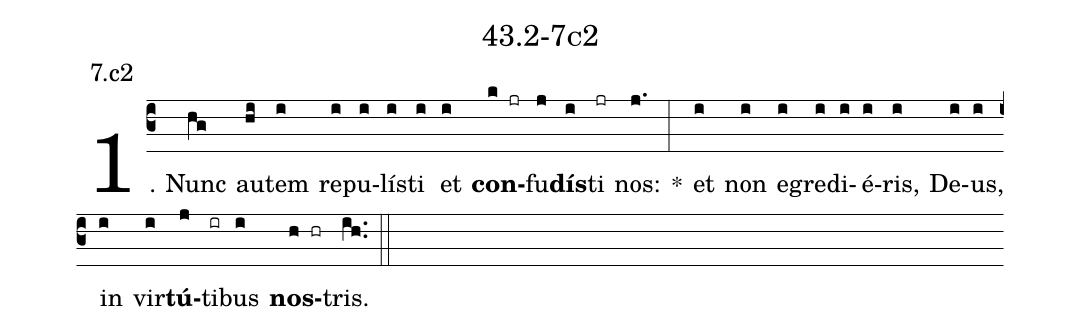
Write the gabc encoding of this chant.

name: 43.2-7c2;
annotation: 7.c2;
%%
(c3)1. Nunc(hg) au(hi)tem(i) re(i)pu(i)lís(i)ti(i) et(i) <b>con</b>(k jr)fu(j)<b>dís</b>(i)ti(jr) nos:(j.) *(:) et(i) non(i) e(i)gre(i)di(i)é(i)ris,(i) De(i)us,(i) in(i) vir(i)<b>tú</b>(j)ti(ir)bus(i) <b>nos</b>(h hr)tris.(ih..) (::)
